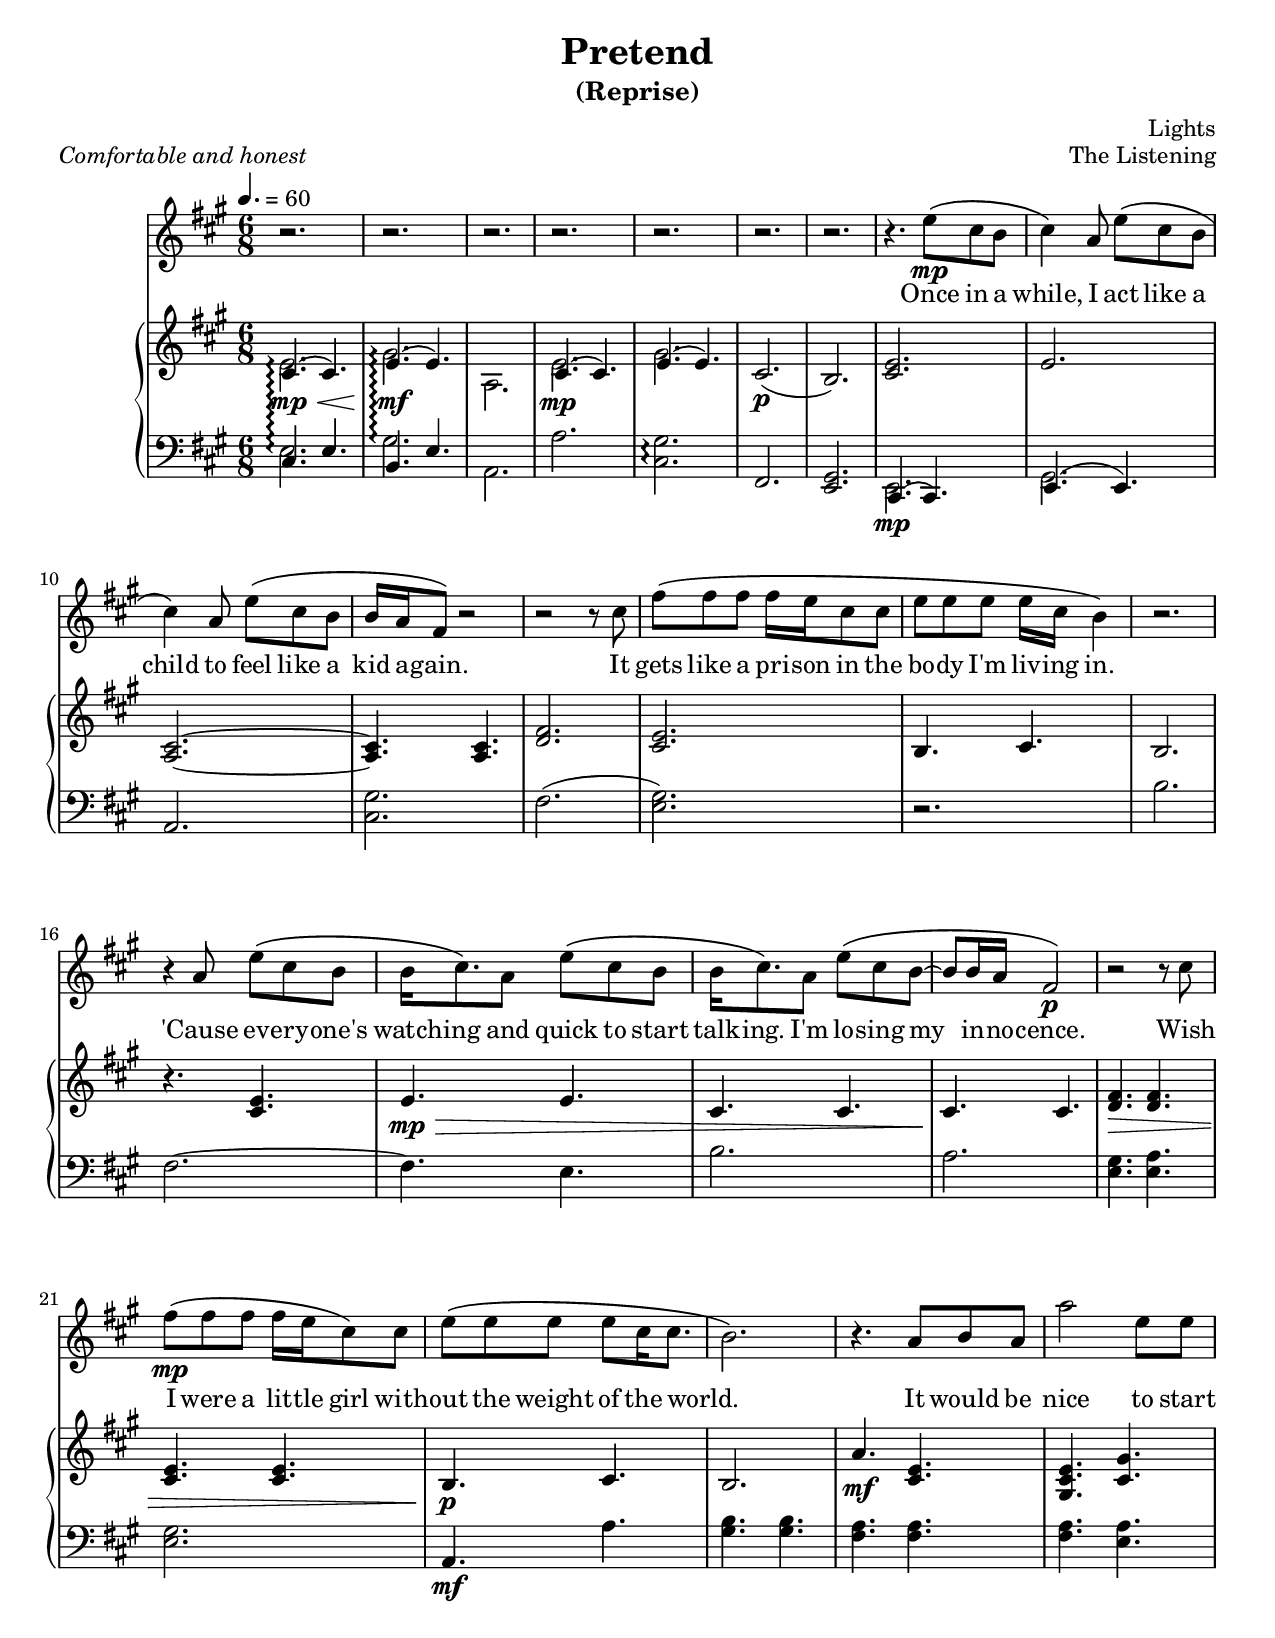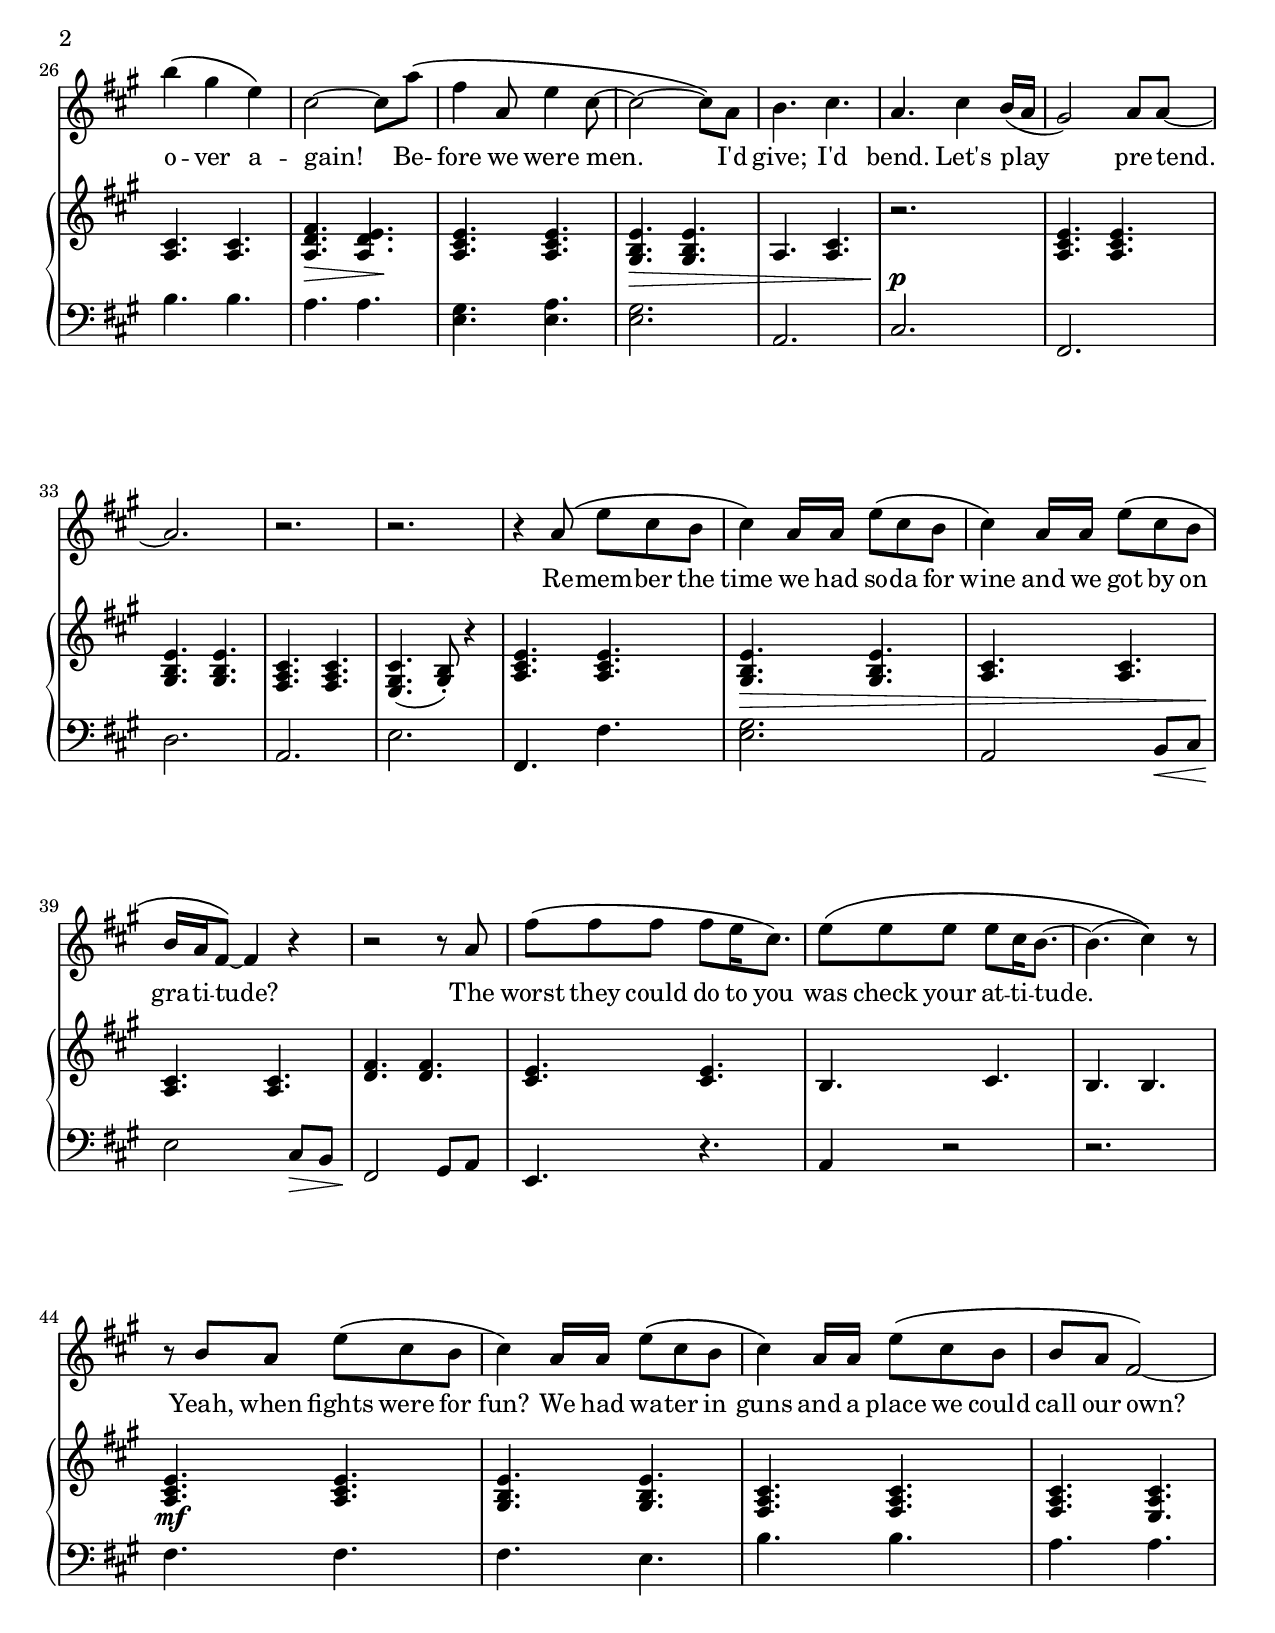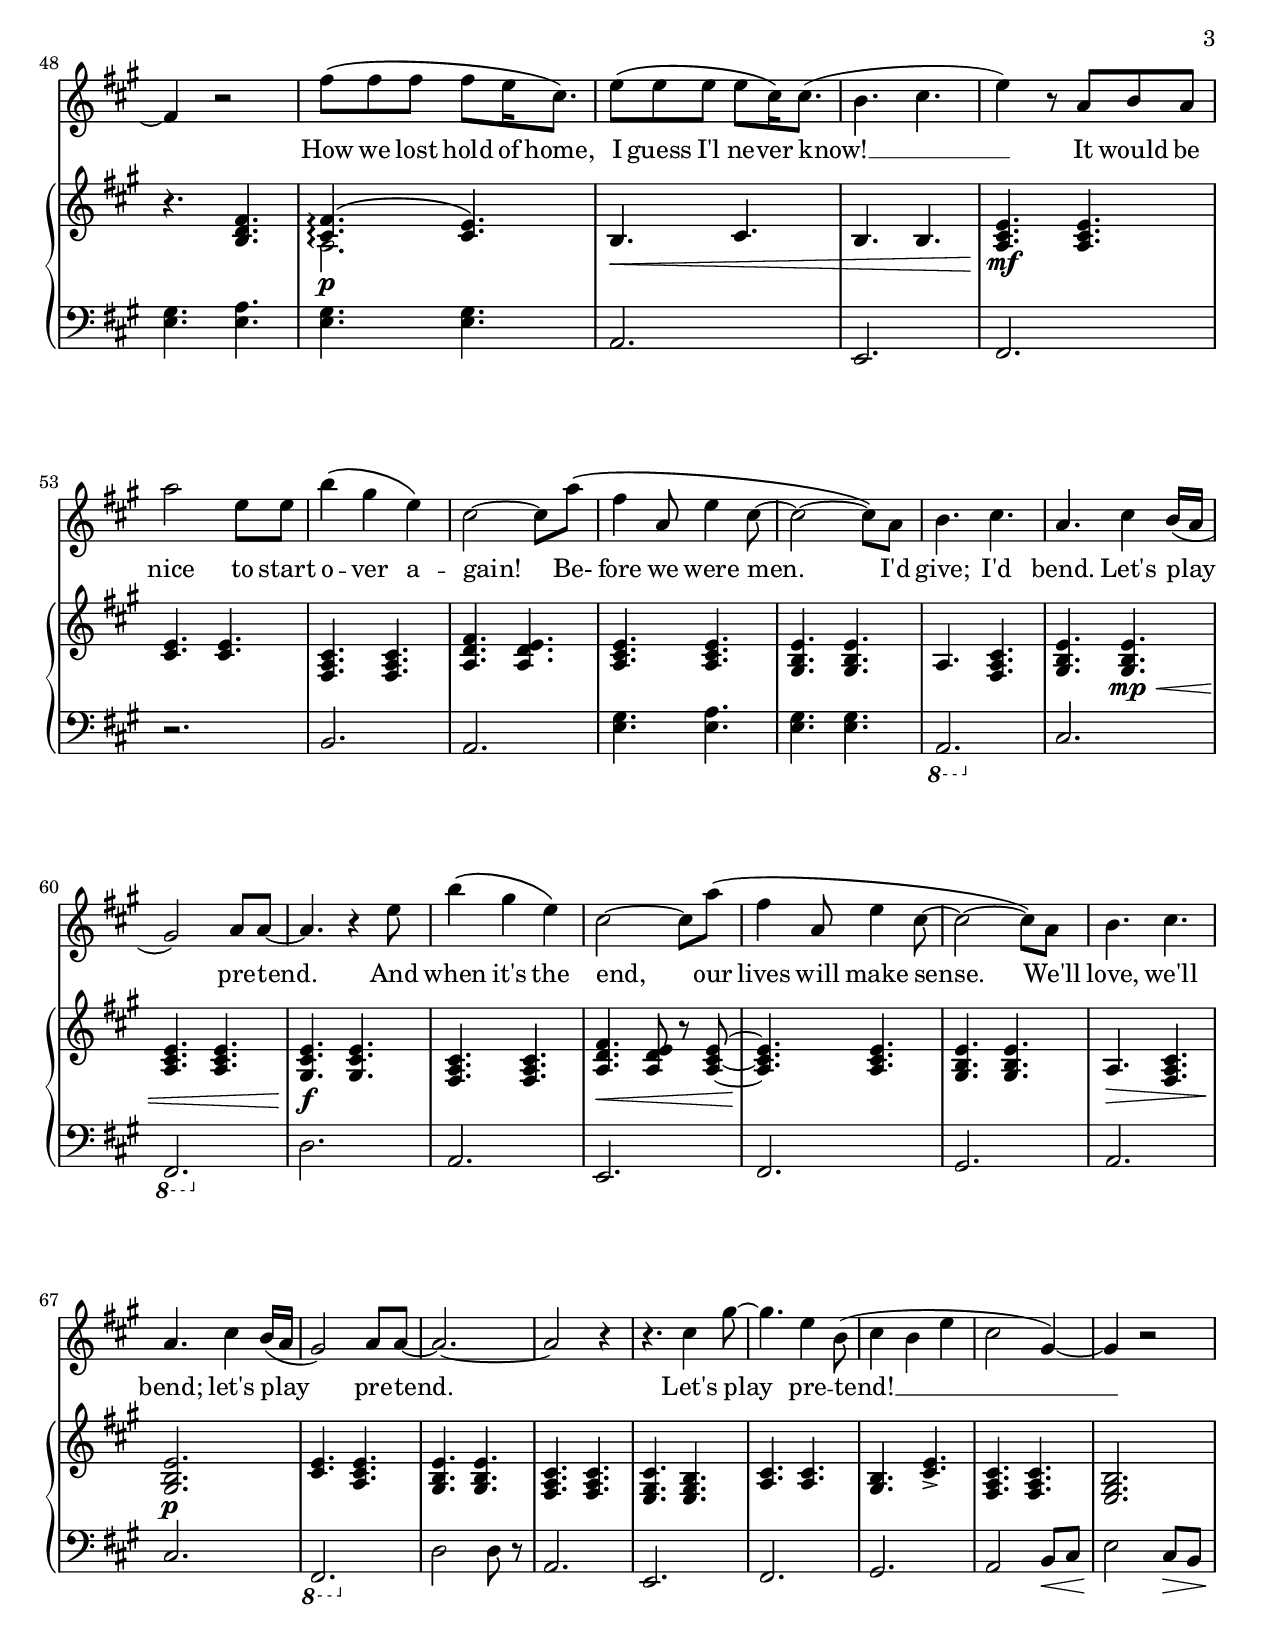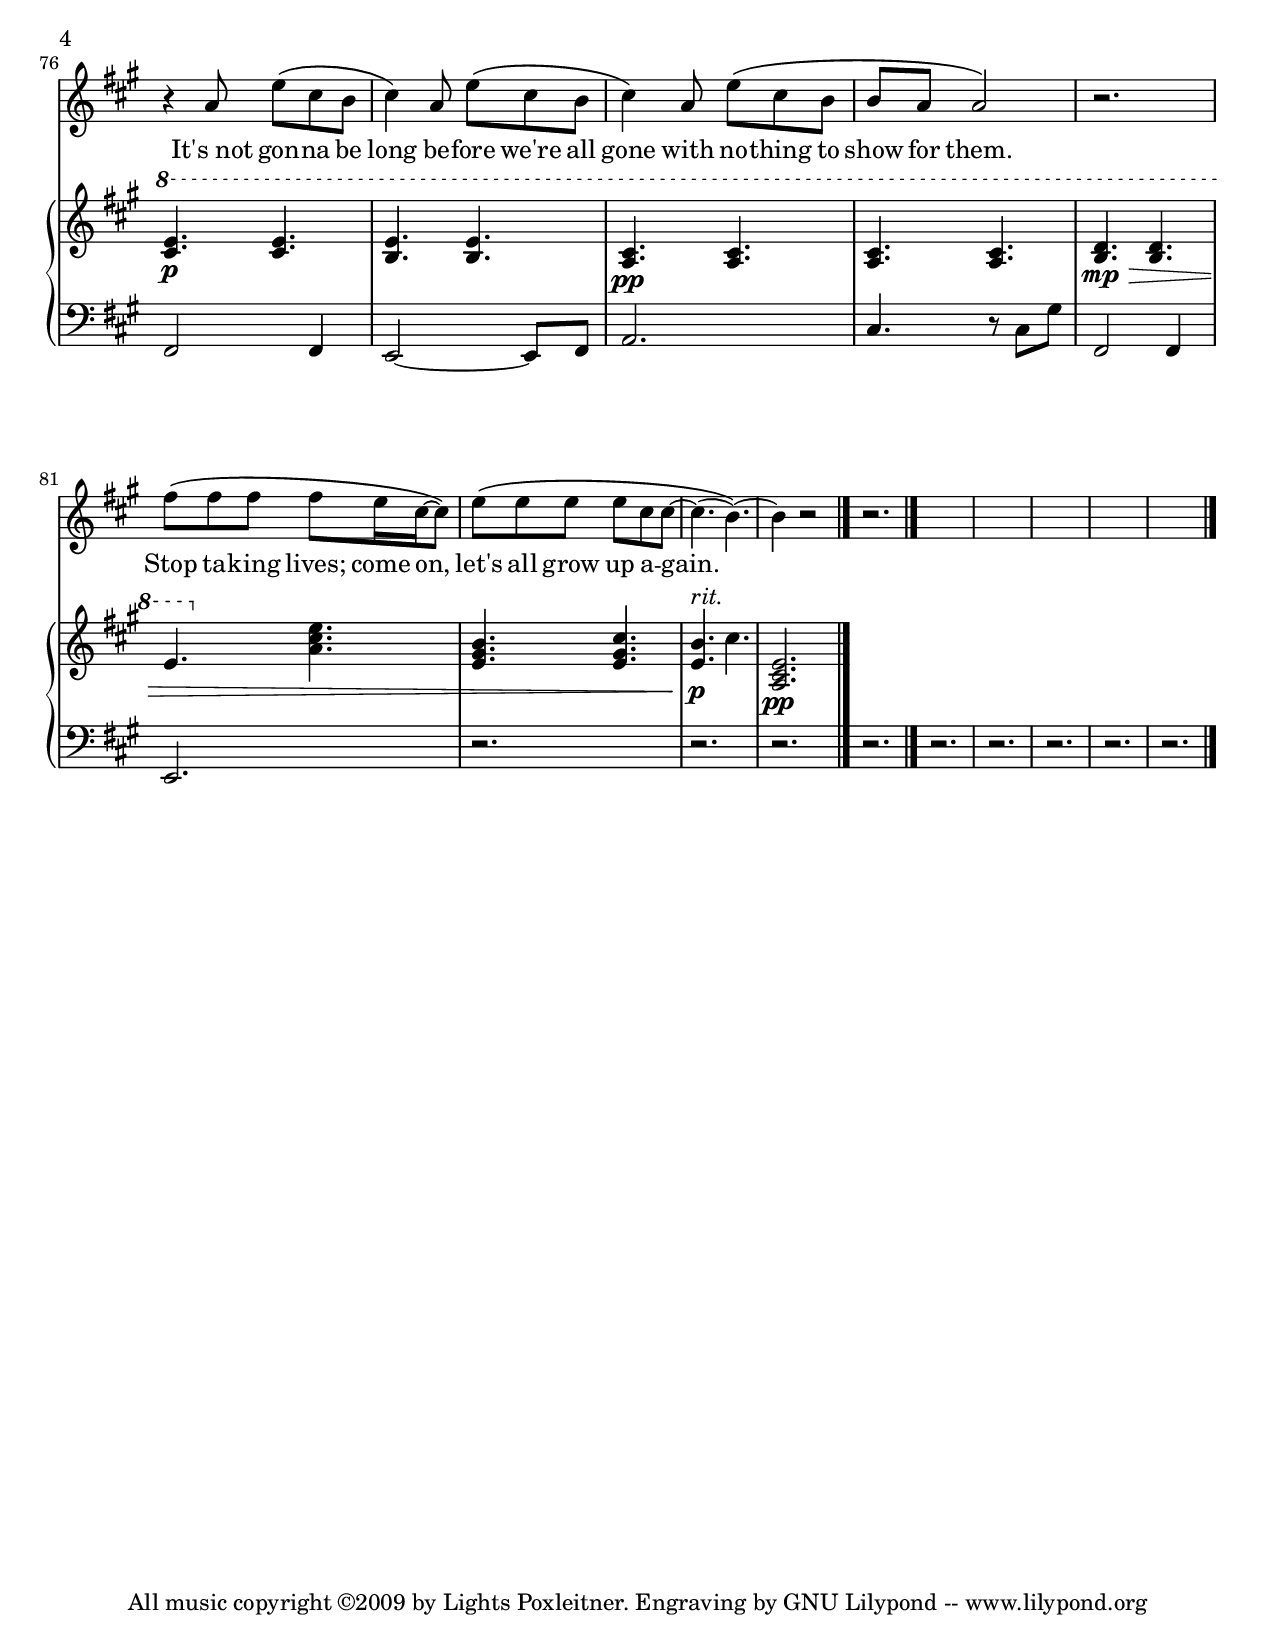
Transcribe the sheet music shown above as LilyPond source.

\version "2.12.1"

\version "2.12.1"

%{

          888      8888888 .d8888b.  888    888 88888888888 .d8888b.
          888        888  d88P  Y88b 888    888     888    d88P  Y88b
          888        888  888    888 888    888     888    Y88b.
          888        888  888        8888888888     888     "Y888b.
          888        888  888  88888 888    888     888        "Y88b.
          888        888  888    888 888    888     888          "888
          888        888  Y88b  d88P 888    888     888    Y88b  d88P
          88888888 8888888 "Y8888P88 888    888     888     "Y8888P"

                               Pretend (reprise)
                                 The Listening

                   Composed and arranged by Lights Poxleitner
                  Arranged for vocals and piano just for you!

%}

PretendChorusText = \lyricmode {
  It would be nice
  to start o -- ver a -- gain!
  Be- fore we were men.
  I'd give; I'd bend.
  Let's play pre -- tend.
}

% Thanks to http://www.songlyrics.com/lights/pretend-lyrics/
PretendText = \lyricmode {
  Once in a while, I act like a child
  to feel like a kid a -- gain.

  It gets like a pri -- son in
  the bo -- dy I'm liv -- ing in.

  'Cause ev -- ery -- one's watch -- ing
  and quick to start talk -- ing.
  I'm lo -- sing my in -- no -- cence.

% Wish I were a lit -- tle boy;
% more __ than a bro- ken toy.
  Wish I were a lit -- tle girl
  with -- out the weight of the world.

  \PretendChorusText

  Re -- mem -- ber the time
  we had so -- da for wine
  and we got by on gra -- ti -- tude?

  The worst they could do to you
  was check your at -- ti -- tude.

  Yeah, when fights were for fun?
  We had wa -- ter in guns
  and a place we could call our own?

  How we lost hold of home,
  I guess I'l ne -- ver know! __ __

  \PretendChorusText
  And when it's the end,
  our lives will make sense.
  We'll love, we'll bend;
  let's play pre -- tend.
  Let's play pre -- tend! __ __ __ __ __

  It's_not gon -- na be long
  be -- fore we're all gone
  with no -- thing to show for them.

  Stop ta -- king lives; come on,
  let's all grow up a -- gain.
}

%%%%%%%%%%%%%%%%%%%
\parallelMusic #'(PretendIntroRH PretendIntroLH) { 
  % Odd stuff here. What I'm doing is I'm asking nicely for lp to allow me to
  % compose one measure of vocals followed by one measure of treble followed by
  % one measure of bass clef. It's faster for me to do it this way than to
  % compose all the vocals at once followed by all the treble and then all the
  % bass.
  % intro, part 1
  << { cis4.\mp\<\arpeggio( cis) e\mf\!\arpeggio( e) | cis e b e
    } \\ { e2.\arpeggio gis\arpeggio a,
    } >> | % Treble
  a'2.\arpeggio <cis, gis'>\arpeggio fis, <e gis> | % Bass
  % I know it's confusing. Sorry about the intros.

  % intro, part 2
  << { cis4.( cis) e( e) |
    } \\ { e2.\mp  gis
    } >> cis,2.(\p  b) | % Treble
  a2. <cis gis'> fis( <e gis>) | % Bass
}

\parallelMusic #'(PretendMelodyVoiceA PretendMelodyRHa PretendMelodyLHa) { 
  % while, I act like a...
  cis4\) a8 e'\( cis b |  % Voice
  <cis e>2. | % Treble
  r2. | % Bass

  % child
  cis4\) a8 e'\( cis b | % Voice
  e2. | % Treble
  b'2. | % Bass

  % kid again
  % Curse you, measure 47!
  b16 a fis8\) r2 | % Voice
  <a, cis>2. ~ | % Treble
  fis2. ~ | % You get the idea.

  % 12     it
  r2 r8 cis'8 |
  <a cis>4.  <a cis>4. |
  fis4.  e4. |

  % gets
  fis8\( fis fis fis16 e cis8 cis |
  <d fis>2. |
  b'2. |

  % body
  e8 e e e16 cis b4\) |
  <cis e>2. |
  a2. |

  % 15
  r2. |
  b4. cis |
  <e gis>4. <e a> |

  % cause
  r4 a8 e'\( cis b |
  b2. |
  <e gis>2. |

  % watch-ing
  b16 cis8.\) a8 e'\( cis b |
  r4. <cis e> |
  a,4.\mf a' |

  % talk-ing
  b16 cis8.\) a8 e'8\( cis b ~ |
  e4.\mp\> e | 
  <gis b>4. <gis b> |

  % innocence
  b8 b16 a fis2\)\p |
  cis4. cis |
  <fis a>4. <fis a> |

  % 20   wish
  r2 r8 cis'8 |
  cis4.\! cis |
  <fis a> <e a> |

  % I were
  fis8\(\mp fis fis fis16 e cis8\) cis8 |
  <d fis>4.\> <d fis> |
  b' b |
  
  % without
  e8\( e e e cis16 cis8. ~ |
  <cis e>4. <cis e> |
  a a |

  % ~world
  b2.\) |
  b4.\p\! cis |
  <e gis> <e a> |

  % 24 r it would be
  r4. a8 b a |
  b2. |
  <e gis>2. |

  % nice to start
  a'2     e8 e |
  a'4.\mf <cis, e> |
  a,2. |
}

\parallelMusic #'(PretendChorusVoiceA PretendChorusRHa PretendChorusLHa) {
  % Starting at an odd place so I can reuse the vocals again.
  % over a-
  b'4\( gis e\) |
  <gis cis e>4. <gis' cis,> |
  cis2. |

  % ~gain!
  cis2 ~ cis8 a'\( |
  <a, cis>4. <a cis>|
  fis,2. |

  % ~fore
  fis4 a,8 e'4 cis8 ~ |
  % Sure, this sounds kinda funny, but I like it that way. Feel free to
  % uncomment the other one if you're in the mood for something simpler.
  % (Neither one sounds accurate.)
  <a d fis>4.\> <a d e>\! |
  %<a fis'>4. <a fis'> |
  d'2. |

  % men.
  cis2 ~ cis8\) a |
  <a cis e>4. <a cis e>4. |
  a2. |

  % give
  b4. cis4. |
  <gis b e>4.\> <gis b e>4. |
  e'2. |

  % bend
  a4. cis4 b16( a |
  a4. <a cis>4. |
  fis,4. fis'4. |

  % ~ay pretend
  gis2) a8 a ~ |
  r2.\!\p |
  <e gis>2. |
}

\parallelMusic #'(PretendMelodyVoiceB PretendMelodyRHb PretendMelodyLHb) {
  % ~end.
  a2. |
  <a cis e>4. <a cis e>4. |
  a,2 b8\< cis |

  % 33
  r2. |
  <gis b e>4. <gis b e>4. |
  e2\! cis8\> b |

  % 34
  r2. |
  <fis a cis>4. <fis a cis>4. |
  fis2\! gis8 a |

  % 35
  % I have three different alternate versions of this measure. The way I see it,
  % the music sounds like there's an <e, cis'>4.( <e, b>4.)-. but it's awkward
  % to both typeset and play. Either your right hand does alll the work and the
  % notes are really hard to play or your left hand does the work and it looks
  % horrible on the page. The other way is to instead make it a gis instead of
  % an e, but that sounds funny. It's much less hard to typeset, though. I
  % actually might do that.
  % Uncomment each one if you want.
  r4 a8\( e' cis b |
  % Variation 1: G# instead of E. Incorrect, easy to read and play
  <e gis cis>4.( <gis b>8)-. r4 |
  e4. r4. |
  % Variation 2: low E and high C played by right hand- correct; hard to play
  % Did she really play it this way? Golly, she must have really long fingers; I
  % can't do it. I'm no contortionist, so I don't think I'll write it this way.
% <e cis'>4.(<e b'>8)-. r4 |
% e2. |

  % Variation 3: low E played by left hand, C played by right- correct; ugly
  % Note that lilypond complains about too many clashing notes here.
  % Did she really play it this way?
% cis4.( b8)-. r4 |
% << { e2 r4 }\\{ 
%  \override Stem #'direction = #UP
%  e'4.( e8)-. r4 
%  \revert Stem #'direction } >> |

  % times we had
  cis4\)  a16 a e'8\( cis b |
  <a cis e>4. <a cis e>4. |
  a4 r2 |

  % wine
  cis4\) a16 a e'8\( cis b |
  <gis b e>4.\> <gis b e>4. |
  r2. |

  % gratitude
  % Curse you, measure 47!
  b16 a fis8 ~\) fis4 r4 |
  <a cis>4. <a cis> |
  fis'4. fis |

  % 40  the
  r2 r8 a |
  <a cis>4.\! <a cis> |
  fis4. e |

  % worst they could
  fis'8\( fis fis fis e16 cis8.\) |
  <d fis>4. <d fis> |
  b'4. b |

  % was check your
  e8\( e e e cis16 b8. ~ |
  <cis e>4. <cis e> |
  a4. a |

  % ~ude
  b4.( cis4)\) r8 |
  b4. cis |
  <e gis>4. <e a> |

  % Yeah, when
  r8 b a e'\( cis b |
  b4. b |
  <e gis>4. <e gis> |

  % fun! We had
  cis4\) a16 a e'8\( cis b |
  <a cis e>4.\mf <a cis e>4. |
  a,2. |

  % guns, and a
  cis4\) a16 a e'8\( cis b |
  <gis b e>4. <gis b e> |
  e2. |

  % 47: call our own
  % this measure alone took like TEN MINUTES. Sneaky lights. She added THREE
  % notes at once! Is this the first time in the song she did that? Golly, I
  % sure hope so because I'd have typeset it completely wrong if it isn't.
   
  % I HATE THIS MEASURE. THIS was the measure I discovered that sneaky ol'
  % Lights always used 3-note chords instead of 2-note chords. BUH. this measure
  % alone cost AN HOUR of my time, and I would have been FINISHED by now.

  % Oh well, It's all par for the course, isn't it?
  b8 a fis2\) ~ |
  <fis a cis>4. <fis a cis> |
  fis2. |

  % gah, I hate counting all these measures... 50 or something. it's 2am, and
  % I'm going to bed after this.
  fis4 r2 |
  % I'm sorry about this tie. It looks odd to have three notes tied at
  % once in the vocals. Maybe a dotted note would be a bit more... noteworthy,
  % if you'll pardon the pun, but that would break all my bar checks.
  <fis a cis>4. <e a cis> |
  r2. |

  % How we lost hold -- this one is odd because the "How" falls on beat one
  % instead of the last beat in the prev. measure
  fis'8\( fis fis fis e16 cis8.\) |
  r4. <b' d fis> |
  % sooo many fiss!
  b2. |

  % I guess I'll
  e8\( e e e cis16\) cis8.( |
  << {<cis fis>4.\(\arpeggio <cis e>\)} \\ {a2.\arpeggio\p} >> |
  % note to self: make this A quiet, pick apart a hundred flowers
  a2.\arpeggio |

  % ~owww.
  b4. cis |
  b4.\< cis |
  <e' gis>4. <e a> |

  % ~~ow!
  % thought about using a \breathe mark, but then I realised, "Oh! I have a rest
  % there!"
  e4) r8 a,8 b a |
  b4. b |
  <e gis>4. <e gis> |

  % nice to start
  a'2     e8 e |
  <a cis e>4.\!\mf <a cis e> |
  \ottava #-1 % this note is really really low! the ottava simply shifts the
              % clef down by an octave
    a,,2.
    \ottava #0 
    |
}

% Too bad I can't simply copy this. Wait- actually, I bet I can.
\parallelMusic #'(PretendChorusRHb PretendChorusLHb) {
  % over a-
  <cis e>4. <cis e> |
  cis'2. |

  % ~gain!
  <fis, a cis>4. <fis a cis>|
  \ottava #-1 fis,,2. \ottava #0 |

  % ~fore
  <a d fis>4. <a d e> |
  % still like it this way, nyeh nyeh!
  %<a fis'>4. <a fis'> |
  d''2. |

  % men.
  <a cis e>4. <a cis e>4. |
  a2. |

  % give
  <gis b e>4. <gis b e>4. |
  e2. |

  % bend
  a4. <fis a cis>4. |
  fis2. |

  % ~ay pretend
  <gis b e>4. <gis b e>\mp\< |
  gis2. |

  % ~end. And
  <a cis e>4. <a cis e> |
  a2. |

  % when it's the
  <gis cis e>4.\!\f <gis cis e> |
  cis2. |
}

\parallelMusic #'(PretendChorusRHoutro PretendChorusLHoutro) {
  % end, our
  <fis a cis>4. <fis a cis>|
  \ottava #-1 fis,,2. \ottava #0 |

  % lives will make sense
  <a d fis>4.\< <a d e>8 r <a cis e> ~ |
  % still like it this way, nyeh nyeh!
  %<a fis'>4. <a fis'> |
  d''2 d8 r |

  % ~ense. We'll
  <a cis e>4.\! <a cis e>4. |
  a2. |

  % love, we'll
  <gis b e>4. <gis b e>4. |
  e2. |

  % bend; let's play
  a4.\> <fis a cis>4. |
  fis2. |

  % ~ay pretend. I'm in tears now. Powerful song. Thanks for letting me copy
  % it, Lights.
  <gis b e>2.\!\p |
  gis2. |
}

\parallelMusic #'(PretendOutroVoice PretendMelodyRHoutro PretendMelodyLHoutro) {
  % ~end
  a2. ~ |
  <cis e>4. <a cis e> |
  a2 b8\< cis |

  % 70
  a2 r4 |
  <gis b e>4. <gis b e> |
  e2\! cis8\> b |

  % 71 Let's 
  r4. cis4 gis'8 ~ |
  <fis a cis>4. <fis a cis> |
  fis2\! fis4 |
   
  % ~ay pre-
  gis4. e4 b8( |
  <e gis cis>4. <e gis b> |
  e2 ~ e8 fis |

  % ~teee~
  cis4 b e |
  <a cis>4. <a cis> |
  a2. |

  % ~eee~
  cis2 gis4) ~ |
  %<gis cis>4. <cis e>|
  <gis b>4. <cis e>->|
  cis4. r8 cis gis' |
  % fifteen minutes later, and that still doesn't look right... any ideas?

  % 75
  gis4 r2 |
  <fis, a cis>4. <fis a cis> |
  fis,2 fis4 |

  % It's not
  r4 a8 e'\( cis b |
  <e gis b>2. |
  e2. |

  % long before
  cis4\) a8 e'\( cis b |
  \ottava #1 <cis'' e>4.\p <cis e> |
  r2. |

  % gone with
  cis4\) a8 e'\( cis b |
  <b e>4. <b e> |
  r2. |

  % show for them
  b8 a a2\) |
  <a cis>4.\pp <a cis> |
  r2. |

  % 80
  r2. |
  <a cis>4. <a cis> |
  r2. |

  % Stop taking
  fis'8\( fis fis fis e16 cis ~ cis8\) |
  <b d>4.\mp\> <b d> |
  r2. |

  % let's all grow up again!
  e8\( e e e cis cis ~ |
  e4. \ottava #0 <a, cis e> |
  r2. |

  % ~ain.
  cis4.( b4.)\) ~ |
  <e gis b>4.  <e gis cis> |
  r2. |

  % 84
  b4 r2 |
  <e b'>4.\!\p^\markup { \italic rit. } cis' |
  r2. |

  % 85
  r2. |
  <a, cis e>2.\pp |
  r2. |

}

%%%%%%%%%%%%%%%%%%%%%%%%%%%%%%
PretendLyricsNotes = \relative c'' {
  r2. r2. r2. r2.
  r2. r2. r2. r4.
  e8\(\mp cis b |
  \PretendMelodyVoiceA
  \PretendChorusVoiceA
  \PretendMelodyVoiceB
  \PretendChorusVoiceA % whoo! I can recycle this!
  a4. r4 e'8 |
  \PretendChorusVoiceA % whoo! I can recycle this!
  \PretendOutroVoice
  \bar "|."
}

PretendPianoRH = {
  \relative c' {
    \PretendIntroRH
    \PretendMelodyRHa
    \PretendChorusRHa
    \PretendMelodyRHb
    \PretendChorusRHb
    \PretendChorusRHoutro
    \PretendMelodyRHoutro
    \bar "|."
  }
}
PretendPianoLH = {
  \relative c {
    \PretendIntroLH
    \PretendMelodyLHa
    \PretendChorusLHa
    \PretendMelodyLHb
    \PretendChorusLHb
    \PretendChorusLHoutro
    \PretendMelodyLHoutro
    \bar "|."
  }
}



\header {
  title         = "Pretend"
  subtitle      = "(Reprise)"
  composer      = "Lights"
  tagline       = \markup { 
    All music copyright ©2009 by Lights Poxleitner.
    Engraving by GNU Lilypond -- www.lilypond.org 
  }
  %arranger      = "gcr"
  opus          = "The Listening"
  %instrument    = "Piano"
  %meter         = \markup { \italic { Comfortable and honest } }
  % the below should actually be the meter, but I don't like how that's set on
  % the page and am too lazy to override the defaults. Ha.
  piece         = \markup { \italic { Comfortable and honest } }
}
#(set-default-paper-size "letter")


%%%%%%%%%%%%%%%%%%%%%%%%%%%%%%%%%%%%%%%%%%%%%
\score { <<
  % if I add chord names, I'll put them here.
% \new ChordNames = "chords" \with {  } {
%   \harmonies
% }
  \new Staff = "lyrics" <<
    % uncomment below to add bar numbers at every measure.
    %\override Score.BarNumber #'break-visibility = #end-of-line-invisible

    \time 6/8
    \tempo 4. = 60

    \key a \major
    \new Voice = "lights"  {
      \PretendLyricsNotes
    }
    \new Lyrics \lyricsto "lights" {
      \autoBeamOff
      \PretendText
    }

    \new PianoStaff  = "piano" \with { connectArpeggios = ##t } <<
      \new Staff = "upper" {
        \key a \major
        \clef treble
        \PretendPianoRH
      }
      \new Staff = "lower" {
        \key a \major
        \clef bass
        \PretendPianoLH
      }
    >>
  >>
>> }

%{
            _______      
           / ____(_)___  
          / /_  / / __ \ 
         / __/ / / / / / 
        /_/   /_/_/ /_(_)

%}
